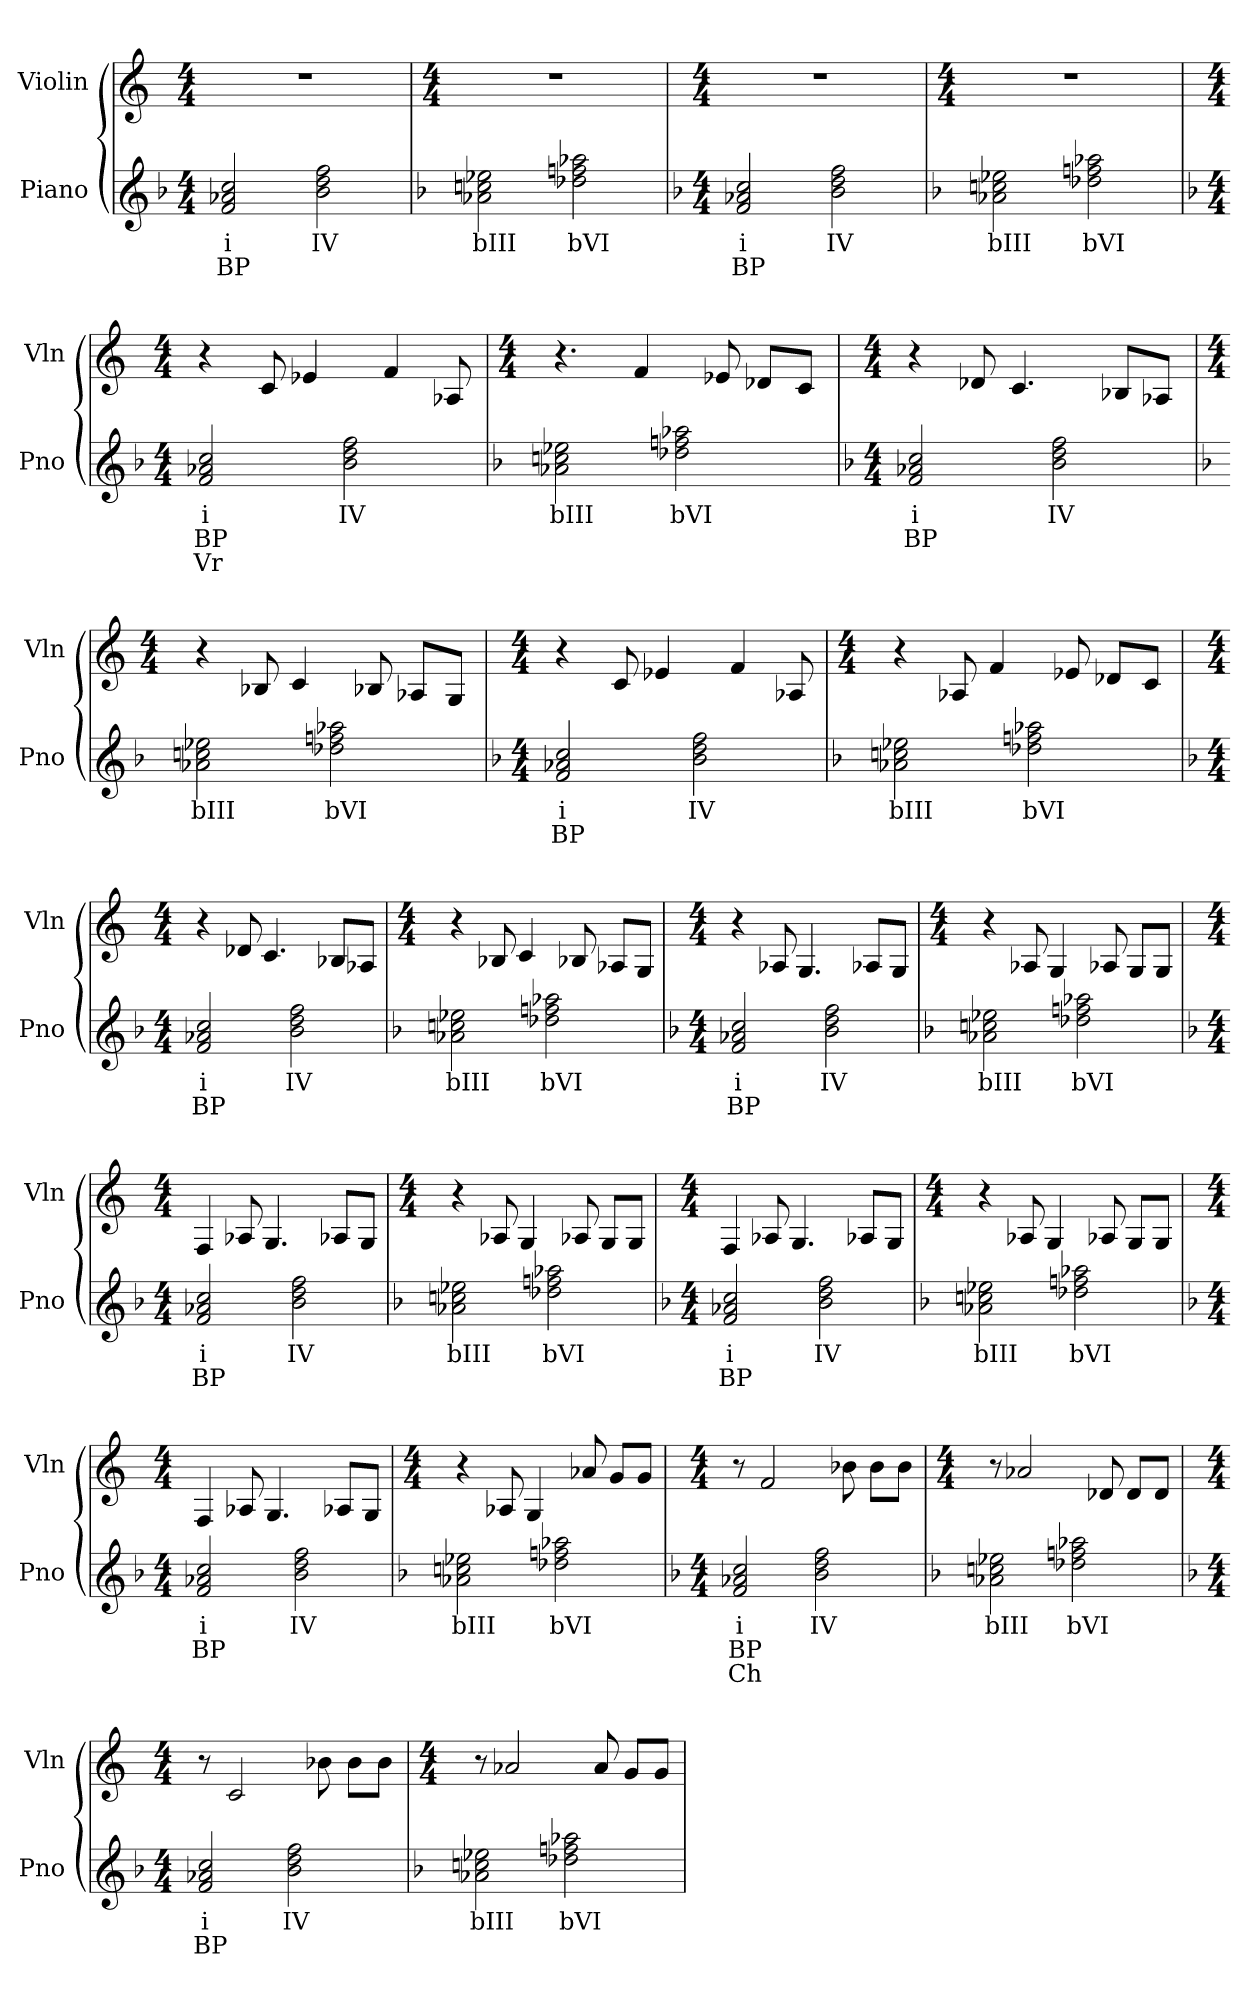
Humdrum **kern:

**kern	**text	**text	**text	**kern
*part2	*part2	*part2	*part2	*part1
*staff2	*staff2	*staff2	*staff2	*staff1
*I"Piano	*	*	*	*I"Violin
*I'Pno	*	*	*	*I'Vln
*k[b-]	*	*	*	*
*F:	*	*	*	*
*M4/4	*	*	*	*M4/4
=	=	=	=	=
2f 2a-X 2cc	i	BP	.	1r
2b- 2dd 2ff	IV	.	.	.
=	=	=	=	=
*k[b-]	*	*	*	*
*F:	*	*	*	*
*	*	*	*	*M4/4
2a-X 2ccn 2ee-X	bIII	.	.	1r
2dd-X 2ffn 2aa-X	bVI	.	.	.
=	=	=	=	=
*k[b-]	*	*	*	*
*F:	*	*	*	*
*M4/4	*	*	*	*M4/4
2f 2a-X 2cc	i	BP	.	1r
2b- 2dd 2ff	IV	.	.	.
=	=	=	=	=
*k[b-]	*	*	*	*
*F:	*	*	*	*
*	*	*	*	*M4/4
2a-X 2ccn 2ee-X	bIII	.	.	1r
2dd-X 2ffn 2aa-X	bVI	.	.	.
=	=	=	=	=
*k[b-]	*	*	*	*
*F:	*	*	*	*
*M4/4	*	*	*	*M4/4
2f 2a-X 2cc	i	BP	Vr	4r
.	.	.	.	8c
.	.	.	.	4e-X
2b- 2dd 2ff	IV	.	.	.
.	.	.	.	4f
.	.	.	.	8A-X
=	=	=	=	=
*k[b-]	*	*	*	*
*F:	*	*	*	*
*	*	*	*	*M4/4
2a-X 2ccn 2ee-X	bIII	.	.	4.r
.	.	.	.	4f
2dd-X 2ffn 2aa-X	bVI	.	.	.
.	.	.	.	8e-X
.	.	.	.	8d-XL
.	.	.	.	8cJ
=	=	=	=	=
*k[b-]	*	*	*	*
*F:	*	*	*	*
*M4/4	*	*	*	*M4/4
2f 2a-X 2cc	i	BP	.	4r
.	.	.	.	8d-X
.	.	.	.	4.c
2b- 2dd 2ff	IV	.	.	.
.	.	.	.	8B-XL
.	.	.	.	8A-XJ
=	=	=	=	=
*k[b-]	*	*	*	*
*F:	*	*	*	*
*	*	*	*	*M4/4
2a-X 2ccn 2ee-X	bIII	.	.	4r
.	.	.	.	8B-X
.	.	.	.	4c
2dd-X 2ffn 2aa-X	bVI	.	.	.
.	.	.	.	8B-X
.	.	.	.	8A-XL
.	.	.	.	8GJ
=	=	=	=	=
*k[b-]	*	*	*	*
*F:	*	*	*	*
*M4/4	*	*	*	*M4/4
2f 2a-X 2cc	i	BP	.	4r
.	.	.	.	8c
.	.	.	.	4e-X
2b- 2dd 2ff	IV	.	.	.
.	.	.	.	4f
.	.	.	.	8A-X
=	=	=	=	=
*k[b-]	*	*	*	*
*F:	*	*	*	*
*	*	*	*	*M4/4
2a-X 2ccn 2ee-X	bIII	.	.	4r
.	.	.	.	8A-X
.	.	.	.	4f
2dd-X 2ffn 2aa-X	bVI	.	.	.
.	.	.	.	8e-X
.	.	.	.	8d-XL
.	.	.	.	8cJ
=	=	=	=	=
*k[b-]	*	*	*	*
*F:	*	*	*	*
*M4/4	*	*	*	*M4/4
2f 2a-X 2cc	i	BP	.	4r
.	.	.	.	8d-X
.	.	.	.	4.c
2b- 2dd 2ff	IV	.	.	.
.	.	.	.	8B-XL
.	.	.	.	8A-XJ
=	=	=	=	=
*k[b-]	*	*	*	*
*F:	*	*	*	*
*	*	*	*	*M4/4
2a-X 2ccn 2ee-X	bIII	.	.	4r
.	.	.	.	8B-X
.	.	.	.	4c
2dd-X 2ffn 2aa-X	bVI	.	.	.
.	.	.	.	8B-X
.	.	.	.	8A-XL
.	.	.	.	8GJ
=	=	=	=	=
*k[b-]	*	*	*	*
*F:	*	*	*	*
*M4/4	*	*	*	*M4/4
2f 2a-X 2cc	i	BP	.	4r
.	.	.	.	8A-X
.	.	.	.	4.G
2b- 2dd 2ff	IV	.	.	.
.	.	.	.	8A-XL
.	.	.	.	8GJ
=	=	=	=	=
*k[b-]	*	*	*	*
*F:	*	*	*	*
*	*	*	*	*M4/4
2a-X 2ccn 2ee-X	bIII	.	.	4r
.	.	.	.	8A-X
.	.	.	.	4G
2dd-X 2ffn 2aa-X	bVI	.	.	.
.	.	.	.	8A-X
.	.	.	.	8GL
.	.	.	.	8GJ
=	=	=	=	=
*k[b-]	*	*	*	*
*F:	*	*	*	*
*M4/4	*	*	*	*M4/4
2f 2a-X 2cc	i	BP	.	4F
.	.	.	.	8A-X
.	.	.	.	4.G
2b- 2dd 2ff	IV	.	.	.
.	.	.	.	8A-XL
.	.	.	.	8GJ
=	=	=	=	=
*k[b-]	*	*	*	*
*F:	*	*	*	*
*	*	*	*	*M4/4
2a-X 2ccn 2ee-X	bIII	.	.	4r
.	.	.	.	8A-X
.	.	.	.	4G
2dd-X 2ffn 2aa-X	bVI	.	.	.
.	.	.	.	8A-X
.	.	.	.	8GL
.	.	.	.	8GJ
=	=	=	=	=
*k[b-]	*	*	*	*
*F:	*	*	*	*
*M4/4	*	*	*	*M4/4
2f 2a-X 2cc	i	BP	.	4F
.	.	.	.	8A-X
.	.	.	.	4.G
2b- 2dd 2ff	IV	.	.	.
.	.	.	.	8A-XL
.	.	.	.	8GJ
=	=	=	=	=
*k[b-]	*	*	*	*
*F:	*	*	*	*
*	*	*	*	*M4/4
2a-X 2ccn 2ee-X	bIII	.	.	4r
.	.	.	.	8A-X
.	.	.	.	4G
2dd-X 2ffn 2aa-X	bVI	.	.	.
.	.	.	.	8A-X
.	.	.	.	8GL
.	.	.	.	8GJ
=	=	=	=	=
*k[b-]	*	*	*	*
*F:	*	*	*	*
*M4/4	*	*	*	*M4/4
2f 2a-X 2cc	i	BP	.	4F
.	.	.	.	8A-X
.	.	.	.	4.G
2b- 2dd 2ff	IV	.	.	.
.	.	.	.	8A-XL
.	.	.	.	8GJ
=	=	=	=	=
*k[b-]	*	*	*	*
*F:	*	*	*	*
*	*	*	*	*M4/4
2a-X 2ccn 2ee-X	bIII	.	.	4r
.	.	.	.	8A-X
.	.	.	.	4G
2dd-X 2ffn 2aa-X	bVI	.	.	.
.	.	.	.	8a-X
.	.	.	.	8gL
.	.	.	.	8gJ
=	=	=	=	=
*k[b-]	*	*	*	*
*F:	*	*	*	*
*M4/4	*	*	*	*M4/4
2f 2a-X 2cc	i	BP	Ch	8r
.	.	.	.	2f
2b- 2dd 2ff	IV	.	.	.
.	.	.	.	8b-X
.	.	.	.	8b-L
.	.	.	.	8b-J
=	=	=	=	=
*k[b-]	*	*	*	*
*F:	*	*	*	*
*	*	*	*	*M4/4
2a-X 2ccn 2ee-X	bIII	.	.	8r
.	.	.	.	2a-X
2dd-X 2ffn 2aa-X	bVI	.	.	.
.	.	.	.	8d-X
.	.	.	.	8d-L
.	.	.	.	8d-J
=	=	=	=	=
*k[b-]	*	*	*	*
*F:	*	*	*	*
*M4/4	*	*	*	*M4/4
2f 2a-X 2cc	i	BP	.	8r
.	.	.	.	2c
2b- 2dd 2ff	IV	.	.	.
.	.	.	.	8b-X
.	.	.	.	8b-L
.	.	.	.	8b-J
=	=	=	=	=
*k[b-]	*	*	*	*
*F:	*	*	*	*
*	*	*	*	*M4/4
2a-X 2ccn 2ee-X	bIII	.	.	8r
.	.	.	.	2a-X
2dd-X 2ffn 2aa-X	bVI	.	.	.
.	.	.	.	8a-
.	.	.	.	8gL
.	.	.	.	8gJ
=	=	=	=	=
*-	*-	*-	*-	*-
